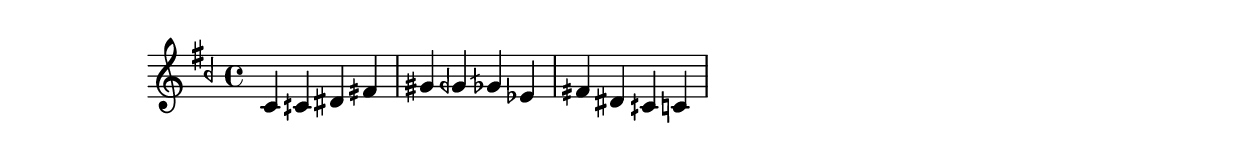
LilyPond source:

\version "2.11.6"
\header {
  lsrtags = "pitches,world-music"
  texidoc = "Makam is a type of melody from Turkey using 1/9th-tone
microtonal alterations.  Consult the initialization file
@code{makam-init.ly} (see the `Learning Manual @version{},
4.6.3 Other sources of information' for the location of this file)
for details of pitch names and alterations."
  doctitle = "Makam"
}

% Initialize makam settings
\include "makam-init.ly"

\relative c' {
  \set Staff.keySignature = #`((3 . ,BAKIYE) (6 . ,(- KOMA)))
  c4 cc db fk
  gbm4 gfc gfb efk
  fk4 db cc c
}
